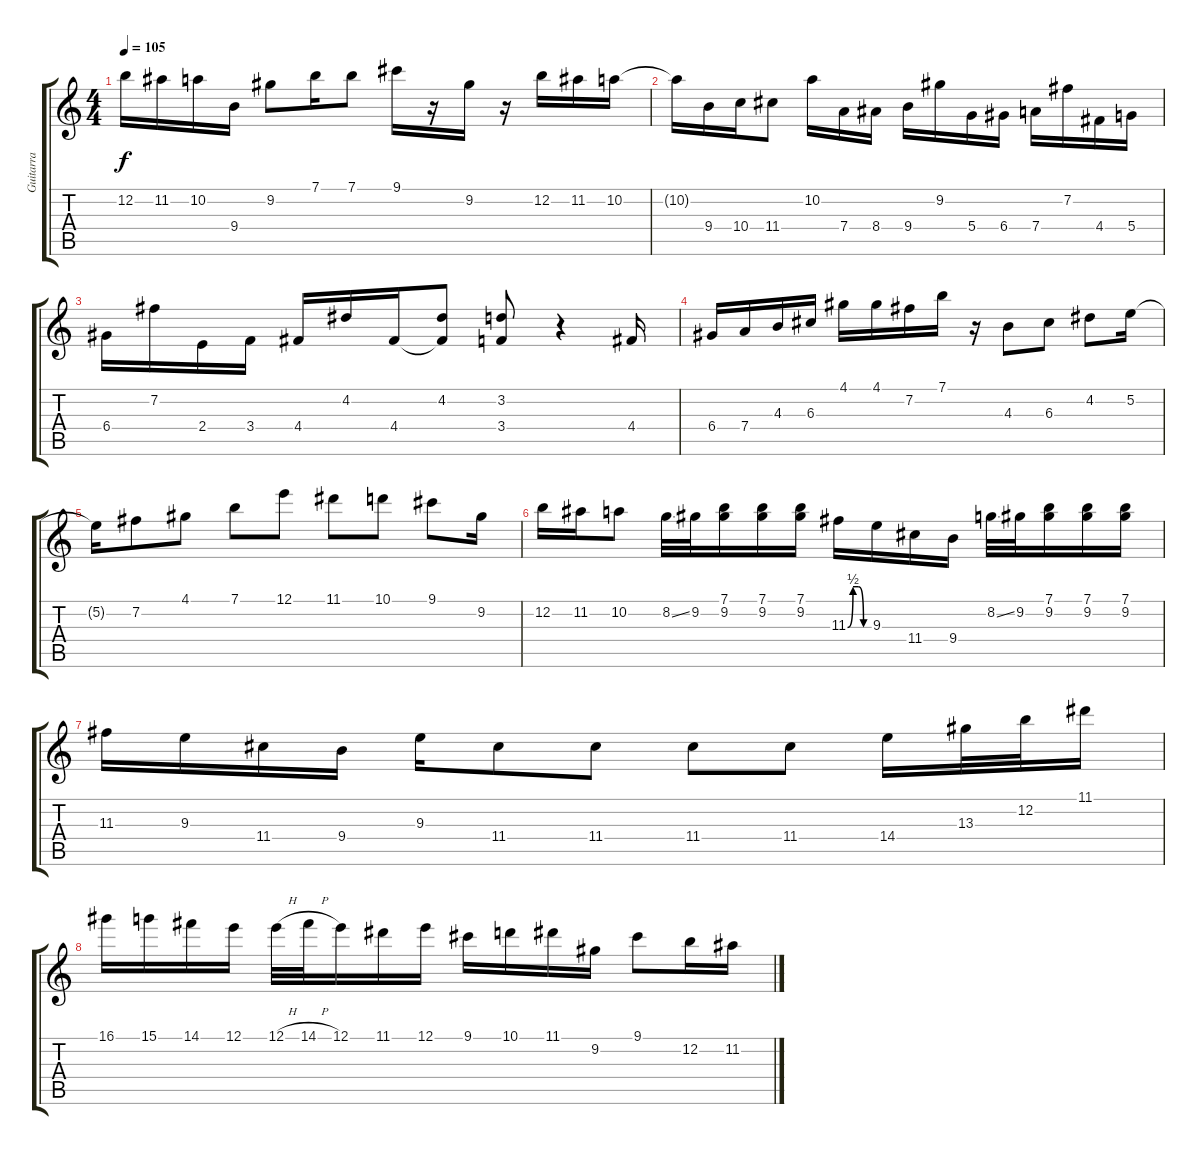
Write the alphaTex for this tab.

\track ("Guitarra" "Guitarra") {instrument electricguitarjazz}
\staff {score tabs}
\tuning (E4 B3 G3 D3 A2 E2) {hide}
\ts (4 4)
\tempo 105
\clef g2
\ks c
12.2.16{dy f} 11.2.16 10.2.16 9.4.16 9.2.8 7.1.16 7.1.8 9.1.16 r.16 9.2.16 r.16 12.2.16 11.2.16 10.2.16 |
10.2{t}.16 9.4.16 10.4.16 11.4.8 10.2.16 7.4.16 8.4.16 9.4.16 9.2.16 5.4.16 6.4.16 7.4.16 7.2.16 4.4.16 5.4.16 |
6.4.16 7.2.16 2.4.16 3.4.16 4.4.16 4.2.16 4.4.16 (4.2 4.4{t}).8 (3.2 3.4).8 r.4 4.4.16 |
6.4.16 7.4.16 4.3.16 6.3.16 4.1.16 4.1.16 7.2.16 7.1.16 r.16 4.3.8 6.3.8 4.2.8 5.2.16 |
5.2{t}.16 7.2.8 4.1.8 7.1.8 12.1.8 11.1.8 10.1.8 9.1.8 9.2.16 |
12.2.16 11.2.16 10.2.8 8.2{ss}.32 9.2.32 (7.1 9.2).16 (7.1 9.2).16 (7.1 9.2).16 11.3{be (custom 0 0 15 2 30 2 45 0 60 0)}.16 9.3.16 11.4.16 9.4.16 8.2{ss}.32 9.2.32 (7.1 9.2).16 (7.1 9.2).16 (7.1 9.2).16 |
11.3.16 9.3.16 11.4.16 9.4.16 9.3.16 11.4.8 11.4.8 11.4.8 11.4.8 14.4.16 13.3.32 12.2.32 11.1.16 |
16.1.16 15.1.16 14.1.16 12.1.16 12.1{h}.32 14.1{h}.32 12.1.16 11.1.16 12.1.16 9.1.16 10.1.16 11.1.16 9.2.16 9.1.8 12.2.16 11.2.16
